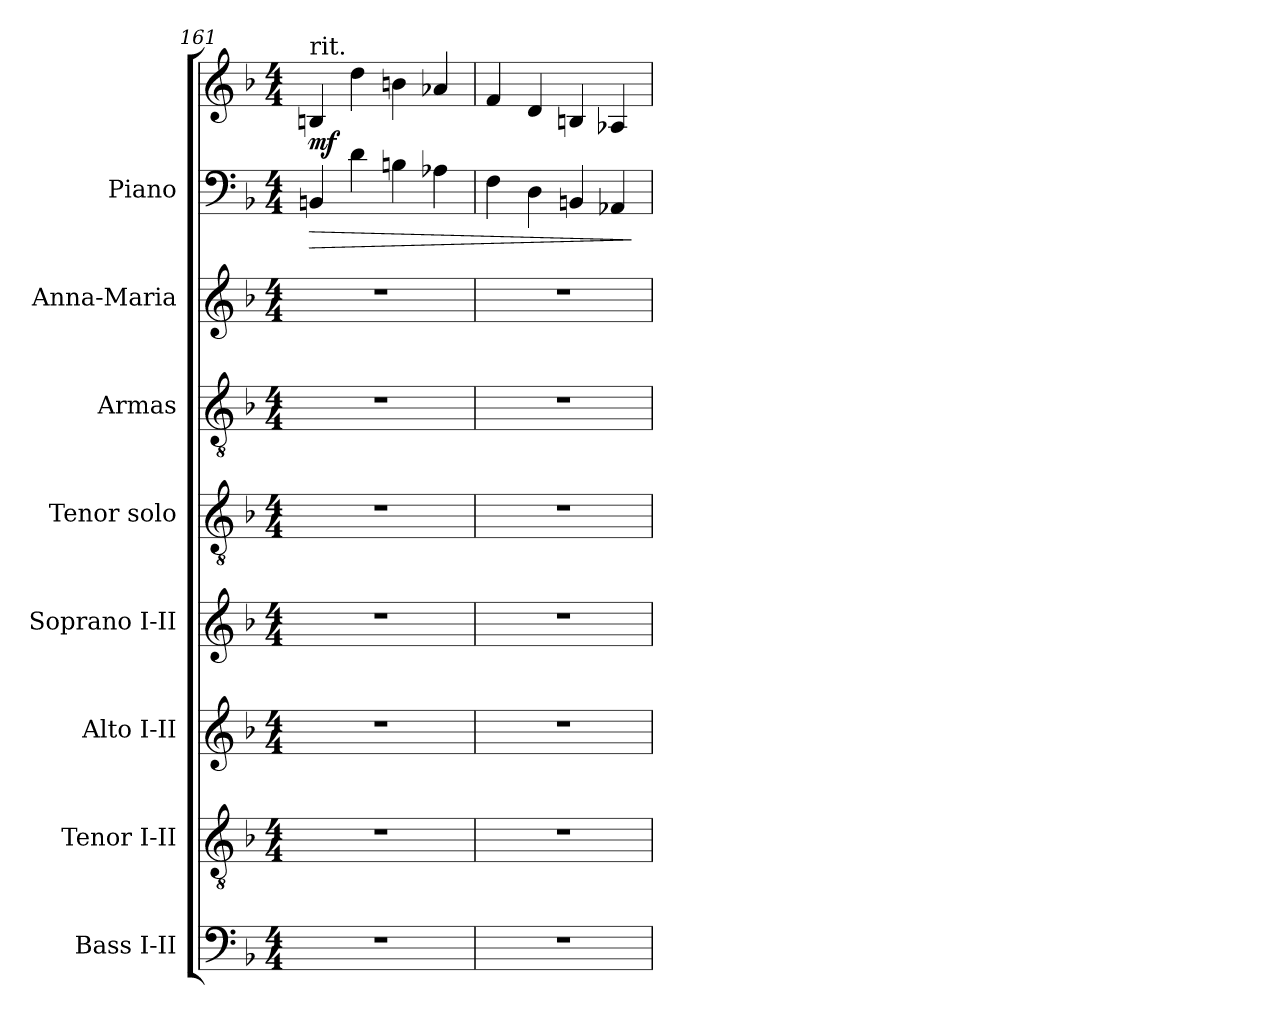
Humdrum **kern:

**kern	**kern	**kern	**kern	**kern	**kern	**kern	**kern	**kern	**dynam
*part8	*part7	*part6	*part5	*part4	*part3	*part2	*part1	*part1	*part1
*staff9	*staff8	*staff7	*staff6	*staff5	*staff4	*staff3	*staff2	*staff1	*staff1/2
*I"Bass I-II	*I"Tenor I-II	*I"Alto I-II	*I"Soprano I-II	*I"Tenor solo	*I"Armas	*I"Anna-Maria	*I"Piano	*	*
*I'B.	*I'T.	*I'A.	*I'S.	*I'T. Solo	*I'Armas	*I'A-M	*I'Pno.	*	*
*clefF4	*clefGv2	*clefG2	*clefG2	*clefGv2	*clefGv2	*clefG2	*clefF4	*clefG2	*
*	*ITrd7c12	*	*	*ITrd7c12	*ITrd7c12	*	*	*	*
*k[b-]	*k[b-]	*k[b-]	*k[b-]	*k[b-]	*k[b-]	*k[b-]	*k[b-]	*k[b-]	*
*F:	*F:	*F:	*F:	*F:	*F:	*F:	*F:	*F:	*
*M4/4	*M4/4	*M4/4	*M4/4	*M4/4	*M4/4	*M4/4	*M4/4	*M4/4	*
*MM92	*MM92	*MM92	*MM92	*MM92	*MM92	*MM92	*MM92	*MM92	*
=161	=161	=161	=161	=161	=161	=161	=161	=161	=161
!	!	!	!	!	!	!	!	!LO:TX:t=rit.	!
!	!	!	!	!	!	!	!	!	!LO:HP:b=2
1r	1r	1r	1r	1r	1r	1r	4BBni/	4Bni/	> mf
.	.	.	.	.	.	.	4di\	4ddi\	.
.	.	.	.	.	.	.	4Bni\	4bni\	.
.	.	.	.	.	.	.	4A-Xi\	4a-Xi/	.
!!LO:PB:g=z
=162	=162	=162	=162	=162	=162	=162	=162	=162	=162
1r	1r	1r	1r	1r	1r	1r	4Fi\	4fi/	.
.	.	.	.	.	.	.	4Di\	4di/	.
.	.	.	.	.	.	.	4BBni/	4Bni/	.
.	.	.	.	.	.	.	4AA-Xi/	4A-Xi/	.
.	.	.	.	.	.	.	.	.	]
=	=	=	=	=	=	=	=	=	=
*-	*-	*-	*-	*-	*-	*-	*-	*-	*-
